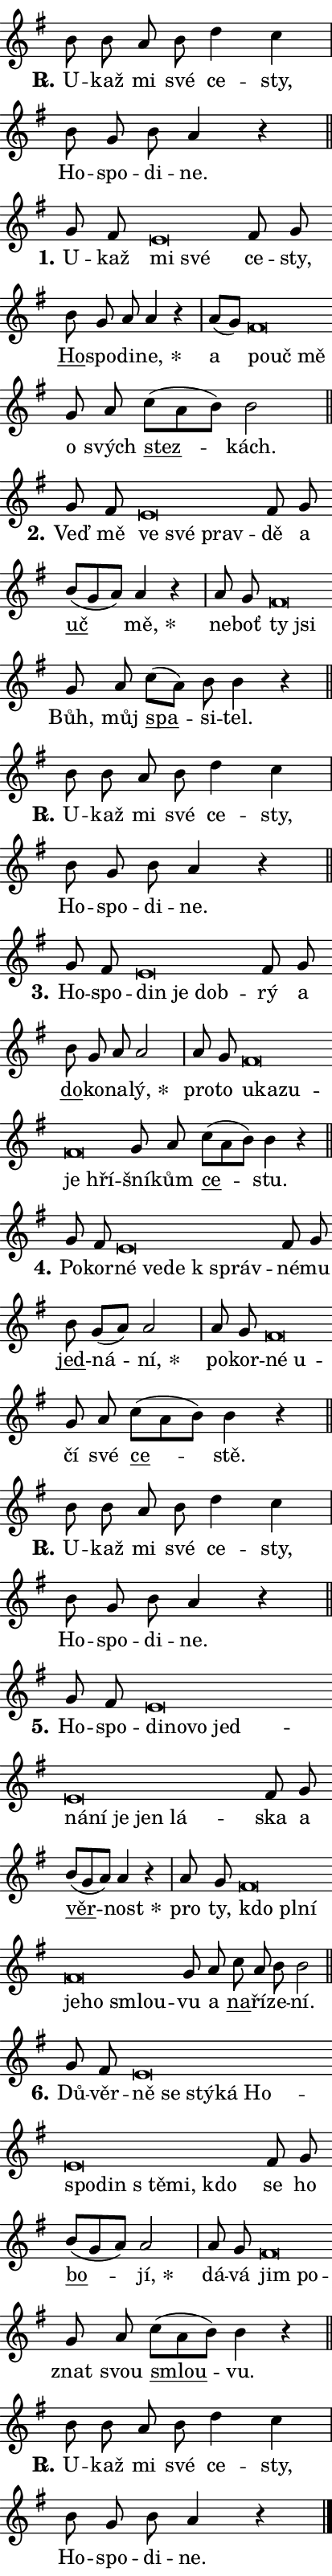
\version "2.22.1"
\header { tagline = "" }
\paper {
  indent = 0\cm
  top-margin = 0\cm
  right-margin = 0\cm
  bottom-margin = 0\cm
  left-margin = 0\cm
  paper-width = 7\cm
  page-breaking = #ly:one-page-breaking
  system-system-spacing.basic-distance = #11
  score-system-spacing.basic-distance = #11
  ragged-last = ##f
}


%% Author: Thomas Morley
%% https://lists.gnu.org/archive/html/lilypond-user/2020-05/msg00002.html
#(define (line-position grob)
"Returns position of @var[grob} in current system:
   @code{'start}, if at first time-step
   @code{'end}, if at last time-step
   @code{'middle} otherwise
"
  (let* ((col (ly:item-get-column grob))
         (ln (ly:grob-object col 'left-neighbor))
         (rn (ly:grob-object col 'right-neighbor))
         (col-to-check-left (if (ly:grob? ln) ln col))
         (col-to-check-right (if (ly:grob? rn) rn col))
         (break-dir-left
           (and
             (ly:grob-property col-to-check-left 'non-musical #f)
             (ly:item-break-dir col-to-check-left)))
         (break-dir-right
           (and
             (ly:grob-property col-to-check-right 'non-musical #f)
             (ly:item-break-dir col-to-check-right))))
        (cond ((eqv? 1 break-dir-left) 'start)
              ((eqv? -1 break-dir-right) 'end)
              (else 'middle))))

#(define (tranparent-at-line-position vctor)
  (lambda (grob)
  "Relying on @code{line-position} select the relevant enry from @var{vctor}.
Used to determine transparency,"
    (case (line-position grob)
      ((end) (not (vector-ref vctor 0)))
      ((middle) (not (vector-ref vctor 1)))
      ((start) (not (vector-ref vctor 2))))))

noteHeadBreakVisibility =
#(define-music-function (break-visibility)(vector?)
"Makes @code{NoteHead}s transparent relying on @var{break-visibility}"
#{
  \override NoteHead.transparent =
    #(tranparent-at-line-position break-visibility)
#})

#(define delete-ledgers-for-transparent-note-heads
  (lambda (grob)
    "Reads whether a @code{NoteHead} is transparent.
If so this @code{NoteHead} is removed from @code{'note-heads} from
@var{grob}, which is supposed to be @code{LedgerLineSpanner}.
As a result ledgers are not printed for this @code{NoteHead}"
    (let* ((nhds-array (ly:grob-object grob 'note-heads))
           (nhds-list
             (if (ly:grob-array? nhds-array)
                 (ly:grob-array->list nhds-array)
                 '()))
           ;; Relies on the transparent-property being done before
           ;; Staff.LedgerLineSpanner.after-line-breaking is executed.
           ;; This is fragile ...
           (to-keep
             (remove
               (lambda (nhd)
                 (ly:grob-property nhd 'transparent #f))
               nhds-list)))
      ;; TODO find a better method to iterate over grob-arrays, similiar
      ;; to filter/remove etc for lists
      ;; For now rebuilt from scratch
      (set! (ly:grob-object grob 'note-heads)  '())
      (for-each
        (lambda (nhd)
          (ly:pointer-group-interface::add-grob grob 'note-heads nhd))
        to-keep))))

hideNotes = {
  \noteHeadBreakVisibility #begin-of-line-visible
}
unHideNotes = {
  \noteHeadBreakVisibility #all-visible
}

% work-around for resetting accidentals
% https://lilypond.org/doc/v2.23/Documentation/notation/displaying-rhythms#unmetered-music
cadenzaMeasure = {
  \cadenzaOff
  \partial 1024 s1024
  \cadenzaOn
}

#(define-markup-command (accent layout props text) (markup?)
  "Underline accented syllable"
  (interpret-markup layout props
    #{\markup \override #'(offset . 4.3) \underline { #text }#}))

responsum = \markup \concat {
  "R" \hspace #-1.05 \path #0.1 #'((moveto 0 0.07) (lineto 0.9 0.8)) \hspace #0.05 "."
}

\layout {
    \context {
        \Staff
        \remove "Time_signature_engraver"
        \override LedgerLineSpanner.after-line-breaking = #delete-ledgers-for-transparent-note-heads
    }
    \context {
        \Voice {
            \override NoteHead.output-attributes = #'((class . "notehead"))
            \override Hairpin.height = #0.55
        }
    }
    \context {
        \Lyrics {
            \override StanzaNumber.output-attributes = #'((class . "stanzanumber"))
            \override LyricSpace.minimum-distance = #0.9
            \override LyricText.font-name = #"TeX Gyre Schola"
            \override LyricText.font-size = 1
            \override StanzaNumber.font-name = #"TeX Gyre Schola Bold"
            \override StanzaNumber.font-size = 1
        }
    }
}

% magnetic-lyrics.ily
%
%   written by
%     Jean Abou Samra <jean@abou-samra.fr>
%     Werner Lemberg <wl@gnu.org>
%
%   adapted by
%     Jiri Hon <jiri.hon@gmail.com>
%
% Version 2022-Apr-15

% https://www.mail-archive.com/lilypond-user@gnu.org/msg149350.html

#(define (Left_hyphen_pointer_engraver context)
   "Collect syllable-hyphen-syllable occurrences in lyrics and store
them in properties.  This engraver only looks to the left.  For
example, if the lyrics input is @code{foo -- bar}, it does the
following.

@itemize @bullet
@item
Set the @code{text} property of the @code{LyricHyphen} grob between
@q{foo} and @q{bar} to @code{foo}.

@item
Set the @code{left-hyphen} property of the @code{LyricText} grob with
text @q{foo} to the @code{LyricHyphen} grob between @q{foo} and
@q{bar}.
@end itemize

Use this auxiliary engraver in combination with the
@code{lyric-@/text::@/apply-@/magnetic-@/offset!} hook."
   (let ((hyphen #f)
         (text #f))
     (make-engraver
      (acknowledgers
       ((lyric-syllable-interface engraver grob source-engraver)
        (set! text grob)))
      (end-acknowledgers
       ((lyric-hyphen-interface engraver grob source-engraver)
        ;(when (not (grob::has-interface grob 'lyric-space-interface))
          (set! hyphen grob)));)
      ((stop-translation-timestep engraver)
       (when (and text hyphen)
         (ly:grob-set-object! text 'left-hyphen hyphen))
       (set! text #f)
       (set! hyphen #f)))))

#(define (lyric-text::apply-magnetic-offset! grob)
   "If the space between two syllables is less than the value in
property @code{LyricText@/.details@/.squash-threshold}, move the right
syllable to the left so that it gets concatenated with the left
syllable.

Use this function as a hook for
@code{LyricText@/.after-@/line-@/breaking} if the
@code{Left_@/hyphen_@/pointer_@/engraver} is active."
   (let ((hyphen (ly:grob-object grob 'left-hyphen #f)))
     (when hyphen
       (let ((left-text (ly:spanner-bound hyphen LEFT)))
         (when (grob::has-interface left-text 'lyric-syllable-interface)
           (let* ((common (ly:grob-common-refpoint grob left-text X))
                  (this-x-ext (ly:grob-extent grob common X))
                  (left-x-ext
                   (begin
                     ;; Trigger magnetism for left-text.
                     (ly:grob-property left-text 'after-line-breaking)
                     (ly:grob-extent left-text common X)))
                  ;; `delta` is the gap width between two syllables.
                  (delta (- (interval-start this-x-ext)
                            (interval-end left-x-ext)))
                  (details (ly:grob-property grob 'details))
                  (threshold (assoc-get 'squash-threshold details 0.2)))
             (when (< delta threshold)
               (let* (;; We have to manipulate the input text so that
                      ;; ligatures crossing syllable boundaries are not
                      ;; disabled.  For languages based on the Latin
                      ;; script this is essentially a beautification.
                      ;; However, for non-Western scripts it can be a
                      ;; necessity.
                      (lt (ly:grob-property left-text 'text))
                      (rt (ly:grob-property grob 'text))
                      (is-space (grob::has-interface hyphen 'lyric-space-interface))
                      (space (if is-space " " ""))
                      (space-markup (grob-interpret-markup grob " "))
                      (space-size (interval-length (ly:stencil-extent space-markup X)))
                      (extra-delta (if is-space space-size 0))
                      ;; Append new syllable.
                      (ltrt-space (if (and (string? lt) (string? rt))
                                (string-append lt space rt)
                                (make-concat-markup (list lt space rt))))
                      ;; Right-align `ltrt` to the right side.
                      (ltrt-space-markup (grob-interpret-markup
                               grob
                               (make-translate-markup
                                (cons (interval-length this-x-ext) 0)
                                (make-right-align-markup ltrt-space)))))
                 (begin
                   ;; Don't print `left-text`.
                   (ly:grob-set-property! left-text 'stencil #f)
                   ;; Set text and stencil (which holds all collected
                   ;; syllables so far) and shift it to the left.
                   (ly:grob-set-property! grob 'text ltrt-space)
                   (ly:grob-set-property! grob 'stencil ltrt-space-markup)
                   (ly:grob-translate-axis! grob (- (- delta extra-delta)) X))))))))))


#(define (lyric-hyphen::displace-bounds-first grob)
   ;; Make very sure this callback isn't triggered too early.
   (let ((left (ly:spanner-bound grob LEFT))
         (right (ly:spanner-bound grob RIGHT)))
     (ly:grob-property left 'after-line-breaking)
     (ly:grob-property right 'after-line-breaking)
     (ly:lyric-hyphen::print grob)))

squashThreshold = #0.4

\layout {
  \context {
    \Lyrics
    \consists #Left_hyphen_pointer_engraver
    \override LyricText.after-line-breaking =
      #lyric-text::apply-magnetic-offset!
    \override LyricHyphen.stencil = #lyric-hyphen::displace-bounds-first
    \override LyricText.details.squash-threshold = \squashThreshold
    \override LyricHyphen.minimum-distance = 0
    \override LyricHyphen.minimum-length = \squashThreshold
  }
}

squash = \override LyricText.details.squash-threshold = 9999
unSquash = \override LyricText.details.squash-threshold = \squashThreshold

left = \override LyricText.self-alignment-X = #LEFT
unLeft = \revert LyricText.self-alignment-X

starOffset = #(lambda (grob) 
                (let ((x_offset (ly:self-alignment-interface::aligned-on-x-parent grob)))
                  (if (= x_offset 0) 0 (+ x_offset 1.2))))

star = #(define-music-function (syllable)(string?)
"Append star separator at the end of a syllable"
#{
  \once \override LyricText.X-offset = #starOffset
  \lyricmode { \markup {
    #syllable
    \override #'((font-name . "TeX Gyre Schola Bold")) \hspace #0.2 \lower #0.65 \larger "*"
  } }
#})

starAccent = #(define-music-function (syllable)(string?)
"Append star separator at the end of a syllable and make accent"
#{
  \once \override LyricText.X-offset = #starOffset
  \lyricmode { \markup {
    \accent #syllable
    \override #'((font-name . "TeX Gyre Schola Bold")) \hspace #0.2 \lower #0.65 \larger "*"
  } }
#})

breath = #(define-music-function (syllable)(string?)
"Append breathing indicator at the end of a syllable"
#{
  \lyricmode { \markup { #syllable "+" } }
#})

optionalBreath = #(define-music-function (syllable)(string?)
"Append optional breathing indicator at the end of a syllable"
#{
  \lyricmode { \markup { #syllable "(+)" } }
#})


\score {
    <<
        \new Voice = "melody" { \cadenzaOn \key g \major \relative { b'8 b a b d4 c \cadenzaMeasure \bar "|" b8 g b a4 r \cadenzaMeasure \bar "||" \break }
\relative { g'8 fis e\breve*1/16 \hideNotes \breve*1/16 \bar "" \unHideNotes fis8 g \bar "" b g a a4 r \cadenzaMeasure \bar "|" a8[( g)] fis\breve*1/16 \hideNotes \breve*1/16 \breve*1/16 \bar "" \unHideNotes g8 a \bar "" c[( a b)] b2 \cadenzaMeasure \bar "||" \break }
\relative { g'8 fis e\breve*1/16 \hideNotes \breve*1/16 \breve*1/16 \bar "" \unHideNotes fis8 g \bar "" b[( g a)] a4 r \cadenzaMeasure \bar "|" a8 g fis\breve*1/16 \hideNotes \breve*1/16 \bar "" \unHideNotes g8 a \bar "" c[( a)] b b4 r \cadenzaMeasure \bar "||" \break }
\relative { b'8 b a b d4 c \cadenzaMeasure \bar "|" b8 g b a4 r \cadenzaMeasure \bar "||" \break }
\relative { g'8 fis e\breve*1/16 \hideNotes \breve*1/16 \breve*1/16 \bar "" \unHideNotes fis8 g \bar "" b g a a2 \cadenzaMeasure \bar "|" a8 g fis\breve*1/16 \hideNotes \breve*1/16 \bar "" \breve*1/16 \bar "" \breve*1/16 \breve*1/16 \bar "" \unHideNotes g8 a \bar "" c[( a b)] b4 r \cadenzaMeasure \bar "||" \break }
\relative { g'8 fis e\breve*1/16 \hideNotes \breve*1/16 \bar "" \breve*1/16 \breve*1/16 \bar "" \unHideNotes fis8 g \bar "" b g[( a)] a2 \cadenzaMeasure \bar "|" a8 g fis\breve*1/16 \hideNotes \breve*1/16 \bar "" \unHideNotes g8 a \bar "" c[( a b)] b4 r \cadenzaMeasure \bar "||" \break }
\relative { b'8 b a b d4 c \cadenzaMeasure \bar "|" b8 g b a4 r \cadenzaMeasure \bar "||" \break }
\relative { g'8 fis e\breve*1/16 \hideNotes \breve*1/16 \bar "" \breve*1/16 \bar "" \breve*1/16 \bar "" \breve*1/16 \bar "" \breve*1/16 \bar "" \breve*1/16 \bar "" \breve*1/16 \breve*1/16 \bar "" \unHideNotes fis8 g \bar "" b[( g a)] a4 r \cadenzaMeasure \bar "|" a8 g fis\breve*1/16 \hideNotes \breve*1/16 \bar "" \breve*1/16 \bar "" \breve*1/16 \bar "" \breve*1/16 \breve*1/16 \bar "" \unHideNotes g8 a \bar "" c a b b2 \cadenzaMeasure \bar "||" \break }
\relative { g'8 fis e\breve*1/16 \hideNotes \breve*1/16 \bar "" \breve*1/16 \bar "" \breve*1/16 \bar "" \breve*1/16 \bar "" \breve*1/16 \bar "" \breve*1/16 \bar "" \breve*1/16 \bar "" \breve*1/16 \breve*1/16 \bar "" \unHideNotes fis8 g \bar "" b[( g a)] a2 \cadenzaMeasure \bar "|" a8 g fis\breve*1/16 \hideNotes \breve*1/16 \bar "" \unHideNotes g8 a \bar "" c[( a b)] b4 r \cadenzaMeasure \bar "||" \break }
\relative { b'8 b a b d4 c \cadenzaMeasure \bar "|" b8 g b a4 r \cadenzaMeasure \bar "||" \break } \bar "|." }
        \new Lyrics \lyricsto "melody" { \lyricmode { \set stanza = \responsum
U -- kaž mi své ce -- sty, Ho -- spo -- di -- ne.
\set stanza = "1."
U -- kaž \left mi \squash své \unLeft \unSquash ce -- sty, \markup \accent Ho -- spo -- di -- \star ne, a \left po -- \squash uč mě \unLeft \unSquash o svých \markup \accent stez -- kách.
\set stanza = "2."
Veď mě \left ve \squash své prav -- \unLeft \unSquash dě a \markup \accent uč \star mě, ne -- boť \left ty \squash jsi \unLeft \unSquash Bůh, můj \markup \accent spa -- si -- tel.
\set stanza = \responsum
U -- kaž mi své ce -- sty, Ho -- spo -- di -- ne.
\set stanza = "3."
Ho -- spo -- \left din \squash je dob -- \unLeft \unSquash rý a \markup \accent do -- ko -- na -- \star lý, pro -- to \left u -- \squash ka -- zu -- je hří -- \unLeft \unSquash šní -- kům \markup \accent ce -- stu.
\set stanza = "4."
Po -- kor -- \left né \squash ve -- de "k správ" -- \unLeft \unSquash né -- mu \markup \accent jed -- ná -- \star ní, po -- kor -- \left né \squash u -- \unLeft \unSquash čí své \markup \accent ce -- stě.
\set stanza = \responsum
U -- kaž mi své ce -- sty, Ho -- spo -- di -- ne.
\set stanza = "5."
Ho -- spo -- \left di -- \squash no -- vo jed -- ná -- ní je jen lá -- \unLeft \unSquash ska a \markup \accent věr -- \star nost pro ty, \left kdo \squash pl -- ní je -- ho smlou -- \unLeft \unSquash vu a \markup \accent na -- ří -- ze -- ní.
\set stanza = "6."
Dů -- věr -- \left ně \squash se stý -- ká Ho -- spo -- din "s tě" -- mi, kdo \unLeft \unSquash se ho \markup \accent bo -- \star jí, dá -- vá \left jim \squash po -- \unLeft \unSquash znat svou \markup \accent smlou -- vu.
\set stanza = \responsum
U -- kaž mi své ce -- sty, Ho -- spo -- di -- ne. } }
    >>
    \layout {}
}
